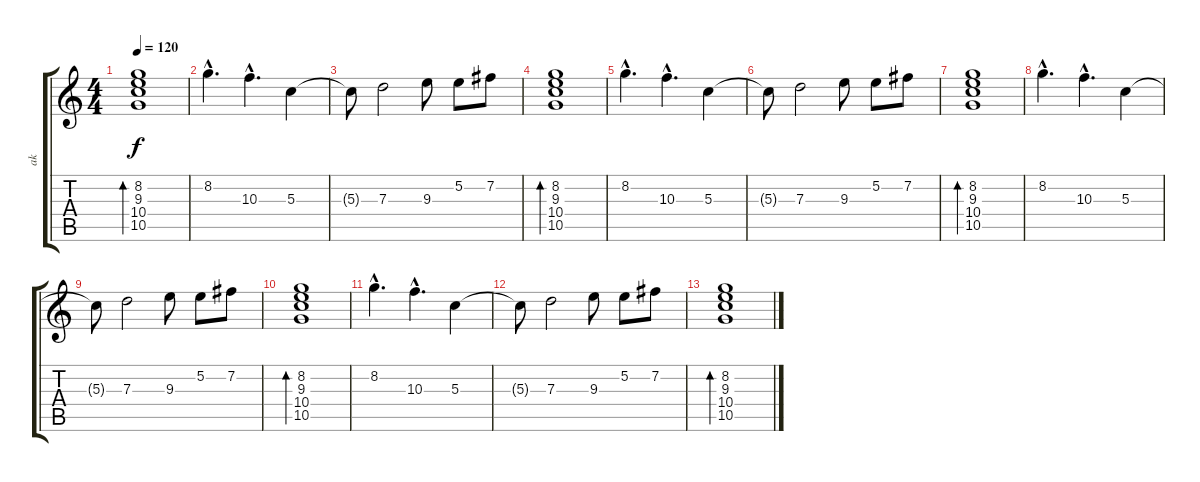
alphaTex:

\track ("ak" "ak") {instrument acousticguitarnylon}
\staff {score tabs}
\tuning (E4 B3 G3 D3 A2 E2) {hide}
\ts (4 4)
\tempo 120
\clef g2
\ks c
(8.2 9.3 10.4 10.5).1{bd 480 dy f} |
8.2{hac}.4{d} 10.3{hac}.4{d} 5.3.4 |
5.3{t}.8 7.3.2 9.3.8 5.2.8 7.2.8 |
(8.2 9.3 10.4 10.5).1{bd 480} |
8.2{hac}.4{d} 10.3{hac}.4{d} 5.3.4 |
5.3{t}.8 7.3.2 9.3.8 5.2.8 7.2.8 |
(8.2 9.3 10.4 10.5).1{bd 480} |
8.2{hac}.4{d} 10.3{hac}.4{d} 5.3.4 |
5.3{t}.8 7.3.2 9.3.8 5.2.8 7.2.8 |
(8.2 9.3 10.4 10.5).1{bd 480} |
8.2{hac}.4{d} 10.3{hac}.4{d} 5.3.4 |
5.3{t}.8 7.3.2 9.3.8 5.2.8 7.2.8 |
(8.2 9.3 10.4 10.5).1{bd 480}
